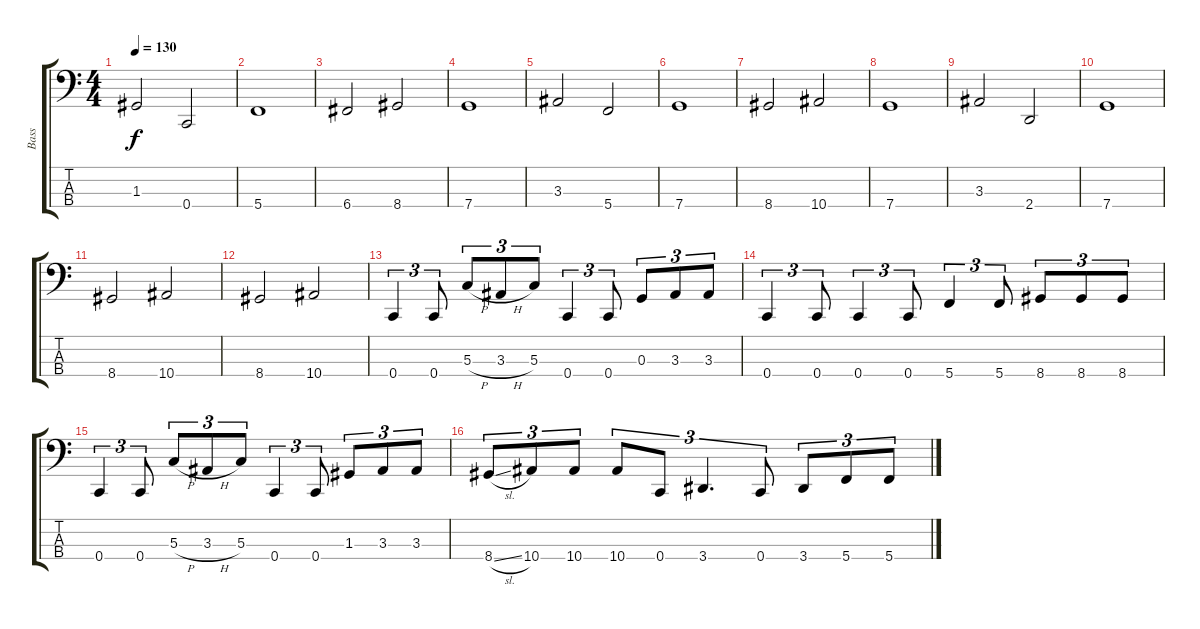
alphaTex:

\track ("Bass" "Bass") {instrument electricbasspick}
\staff {score tabs}
\tuning (F2 C2 G1 C1) {hide}
\ts (4 4)
\tempo 130
\clef f4
\ks c
1.3.2{dy f} 0.4.2 |
5.4.1 |
6.4.2 8.4.2 |
7.4.1 |
3.3.2 5.4.2 |
7.4.1 |
8.4.2 10.4.2 |
7.4.1 |
3.3.2 2.4.2 |
7.4.1 |
8.4.2 10.4.2 |
8.4.2 10.4.2 |
0.4.4{tu (3 2)} 0.4.8{tu (3 2)} 5.3{h}.8{tu (3 2)} 3.3{h}.8{tu (3 2)} 5.3.8{tu (3 2)} 0.4.4{tu (3 2)} 0.4.8{tu (3 2)} 0.3.8{tu (3 2)} 3.3.8{tu (3 2)} 3.3.8{tu (3 2)} |
0.4.4{tu (3 2)} 0.4.8{tu (3 2)} 0.4.4{tu (3 2)} 0.4.8{tu (3 2)} 5.4.4{tu (3 2)} 5.4.8{tu (3 2)} 8.4.8{tu (3 2)} 8.4.8{tu (3 2)} 8.4.8{tu (3 2)} |
0.4.4{tu (3 2)} 0.4.8{tu (3 2)} 5.3{h}.8{tu (3 2)} 3.3{h}.8{tu (3 2)} 5.3.8{tu (3 2)} 0.4.4{tu (3 2)} 0.4.8{tu (3 2)} 1.3.8{tu (3 2)} 3.3.8{tu (3 2)} 3.3.8{tu (3 2)} |
8.4{sl}.8{tu (3 2)} 10.4.8{tu (3 2)} 10.4.8{tu (3 2)} 10.4.8{tu (3 2)} 0.4.8{tu (3 2)} 3.4.4{d tu (3 2)} 0.4.8{tu (3 2)} 3.4.8{tu (3 2)} 5.4.8{tu (3 2)} 5.4.8{tu (3 2)}
